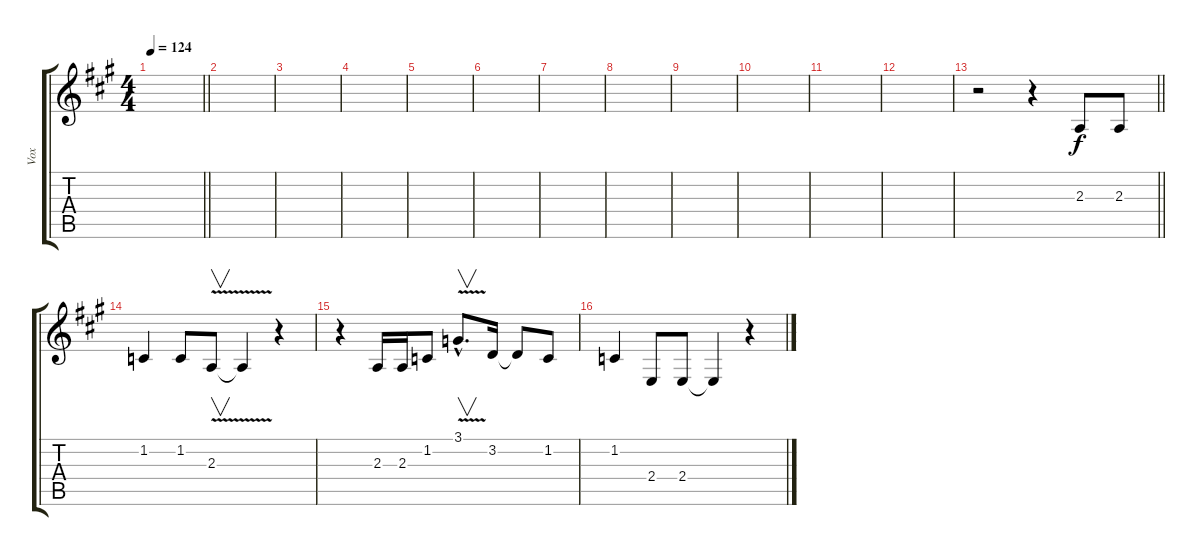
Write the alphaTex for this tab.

\track ("Vox" "Vox") {instrument trumpet}
\staff {score tabs}
\tuning (E4 B3 G3 D3 A2 E2) {hide}
\ts (4 4)
\tempo 124
\clef g2
\barLineRight lightlight
\ks a
|
|
|
|
|
|
|
|
|
|
|
|
\barLineRight lightlight
r.2 r.4 2.3.8 2.3.8 |
1.2.4 1.2.8 2.3{v}.8{v} 2.3{t}.4 r.4 |
r.4 2.3.16 2.3.16 1.2.8 3.1{v hac}.8{v d} 3.2.16 3.2{t}.8 1.2.8 |
1.2.4 2.4.8 2.4.8 2.4{t}.4 r.4
